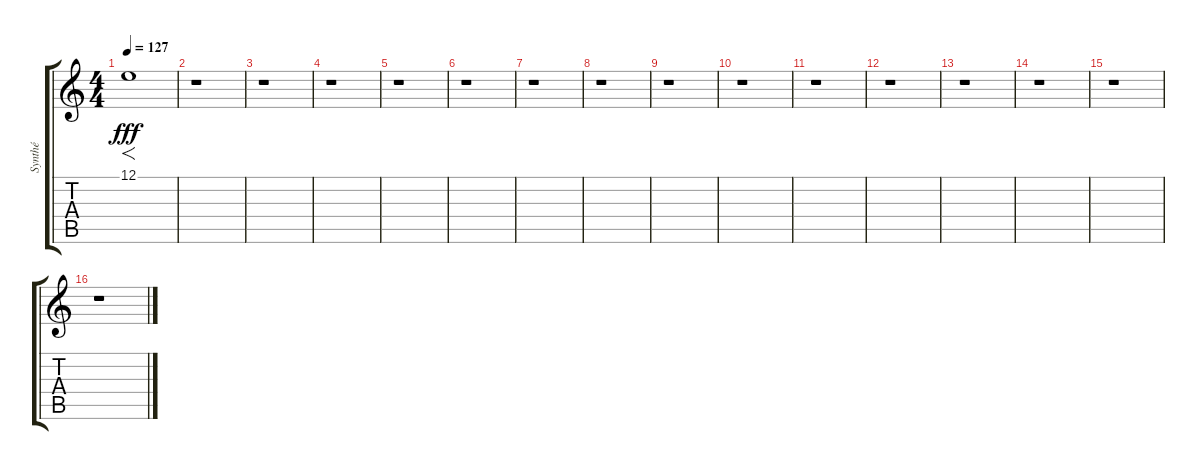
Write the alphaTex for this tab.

\track ("Synthé" "Synthé") {instrument churchorgan}
\staff {score tabs}
\tuning (E4 B3 G3 D3 A2 E2) {hide}
\ts (4 4)
\tempo 127
\clef g2
\ks c
12.1.1{f dy fff} |
r.1 |
r.1 |
r.1 |
r.1 |
r.1 |
r.1 |
r.1 |
r.1 |
r.1 |
r.1 |
r.1 |
r.1 |
r.1 |
r.1 |
r.1
